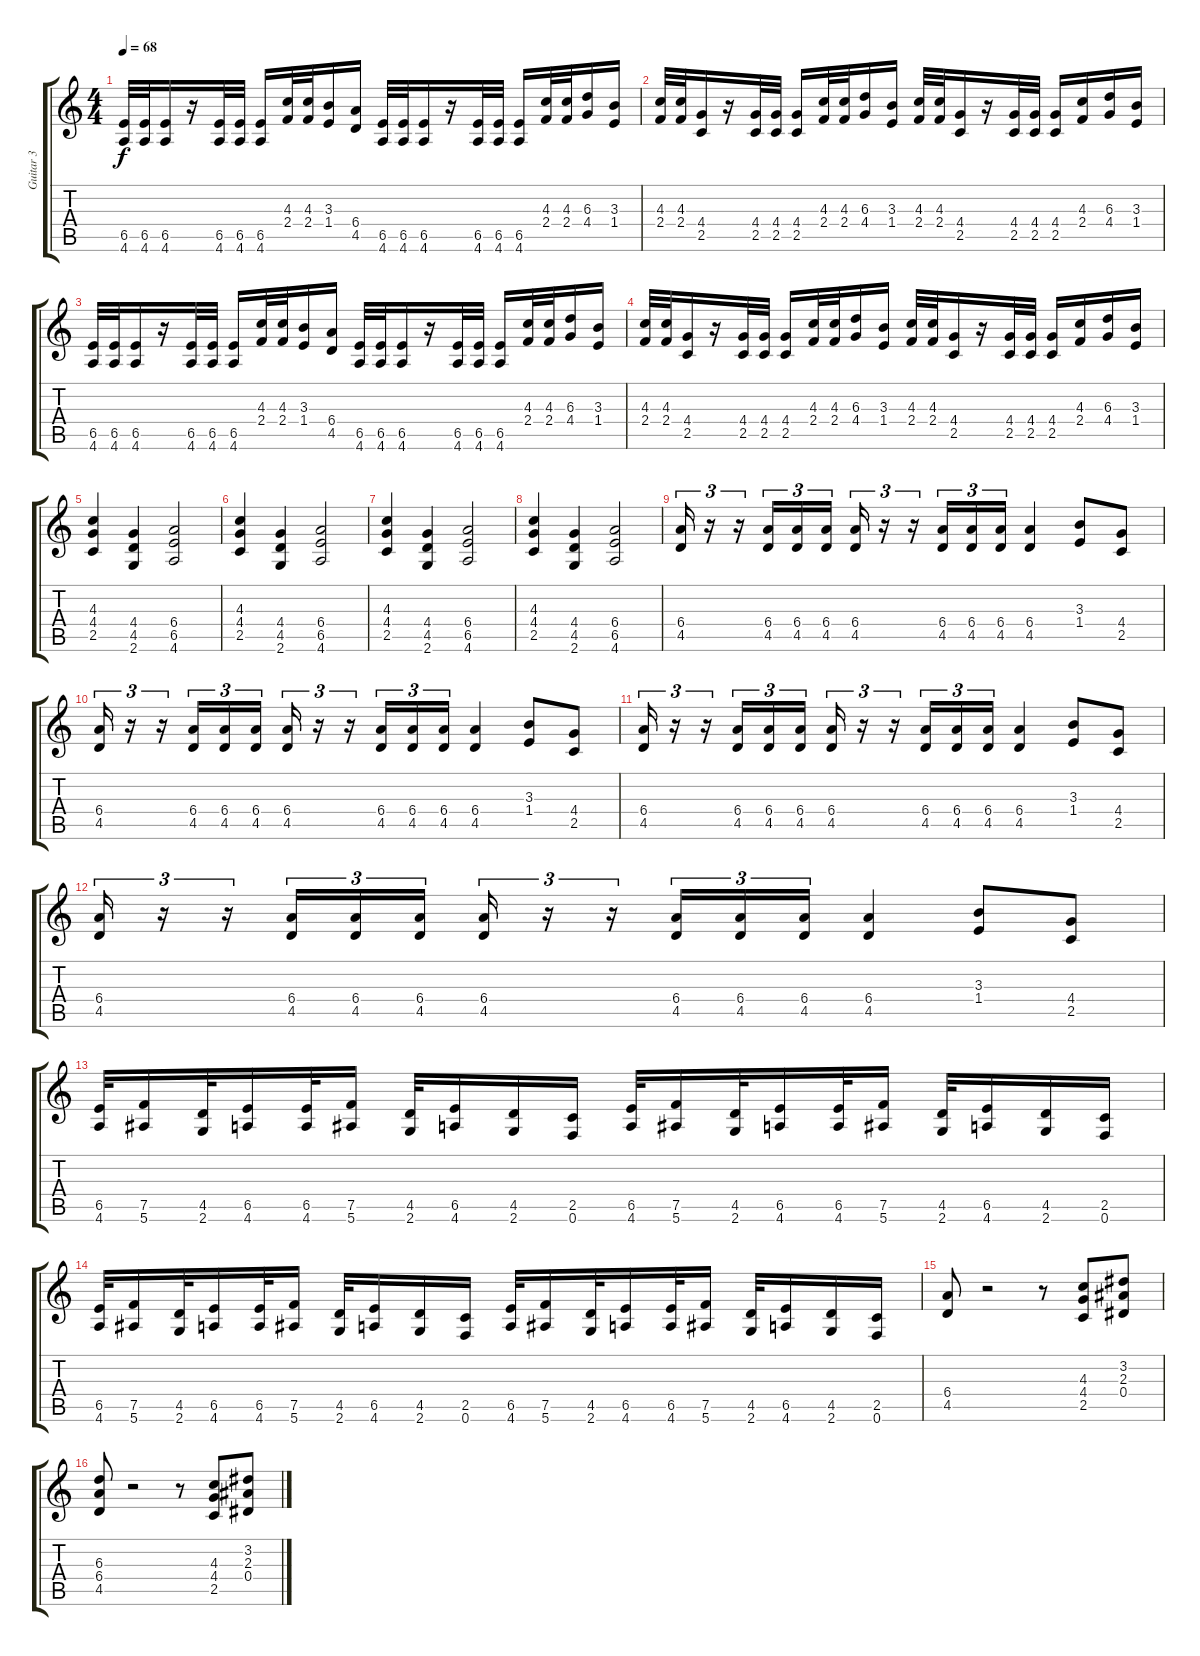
\track ("Guitar 3" "Guitar 3") {instrument distortionguitar}
\staff {score tabs}
\tuning (F4 C4 Ab3 Eb3 Bb2 F2) {hide}
\ts (4 4)
\section ("" "")
\tempo 68
\clef g2
\ks c
(6.5 4.6).32{dy f} (6.5 4.6).32 (6.5 4.6).16 r.16 (6.5 4.6).32 (6.5 4.6).32 (6.5 4.6).16 (4.3 2.4).32 (4.3 2.4).32 (3.3 1.4).16 (6.4 4.5).16 (6.5 4.6).32 (6.5 4.6).32 (6.5 4.6).16 r.16 (6.5 4.6).32 (6.5 4.6).32 (6.5 4.6).16 (4.3 2.4).32 (4.3 2.4).32 (6.3 4.4).16 (3.3 1.4).16 |
(4.3 2.4).32 (4.3 2.4).32 (4.4 2.5).16 r.16 (4.4 2.5).32 (4.4 2.5).32 (4.4 2.5).16 (4.3 2.4).32 (4.3 2.4).32 (6.3 4.4).16 (3.3 1.4).16 (4.3 2.4).32 (4.3 2.4).32 (4.4 2.5).16 r.16 (4.4 2.5).32 (4.4 2.5).32 (4.4 2.5).16 (4.3 2.4).16 (6.3 4.4).16 (3.3 1.4).16 |
(6.5 4.6).32 (6.5 4.6).32 (6.5 4.6).16 r.16 (6.5 4.6).32 (6.5 4.6).32 (6.5 4.6).16 (4.3 2.4).32 (4.3 2.4).32 (3.3 1.4).16 (6.4 4.5).16 (6.5 4.6).32 (6.5 4.6).32 (6.5 4.6).16 r.16 (6.5 4.6).32 (6.5 4.6).32 (6.5 4.6).16 (4.3 2.4).32 (4.3 2.4).32 (6.3 4.4).16 (3.3 1.4).16 |
(4.3 2.4).32 (4.3 2.4).32 (4.4 2.5).16 r.16 (4.4 2.5).32 (4.4 2.5).32 (4.4 2.5).16 (4.3 2.4).32 (4.3 2.4).32 (6.3 4.4).16 (3.3 1.4).16 (4.3 2.4).32 (4.3 2.4).32 (4.4 2.5).16 r.16 (4.4 2.5).32 (4.4 2.5).32 (4.4 2.5).16 (4.3 2.4).16 (6.3 4.4).16 (3.3 1.4).16 |
\section ("" "")
(4.3 4.4 2.5).4 (4.4 4.5 2.6).4 (6.4 6.5 4.6).2 |
(4.3 4.4 2.5).4 (4.4 4.5 2.6).4 (6.4 6.5 4.6).2 |
(4.3 4.4 2.5).4 (4.4 4.5 2.6).4 (6.4 6.5 4.6).2 |
(4.3 4.4 2.5).4 (4.4 4.5 2.6).4 (6.4 6.5 4.6).2 |
\section ("" "")
(6.4 4.5).16{tu (3 2)} r.16{tu (3 2)} r.16{tu (3 2)} (6.4 4.5).16{tu (3 2)} (6.4 4.5).16{tu (3 2)} (6.4 4.5).16{tu (3 2)} (6.4 4.5).16{tu (3 2)} r.16{tu (3 2)} r.16{tu (3 2)} (6.4 4.5).16{tu (3 2)} (6.4 4.5).16{tu (3 2)} (6.4 4.5).16{tu (3 2)} (6.4 4.5).4 (3.3 1.4).8 (4.4 2.5).8 |
(6.4 4.5).16{tu (3 2)} r.16{tu (3 2)} r.16{tu (3 2)} (6.4 4.5).16{tu (3 2)} (6.4 4.5).16{tu (3 2)} (6.4 4.5).16{tu (3 2)} (6.4 4.5).16{tu (3 2)} r.16{tu (3 2)} r.16{tu (3 2)} (6.4 4.5).16{tu (3 2)} (6.4 4.5).16{tu (3 2)} (6.4 4.5).16{tu (3 2)} (6.4 4.5).4 (3.3 1.4).8 (4.4 2.5).8 |
(6.4 4.5).16{tu (3 2)} r.16{tu (3 2)} r.16{tu (3 2)} (6.4 4.5).16{tu (3 2)} (6.4 4.5).16{tu (3 2)} (6.4 4.5).16{tu (3 2)} (6.4 4.5).16{tu (3 2)} r.16{tu (3 2)} r.16{tu (3 2)} (6.4 4.5).16{tu (3 2)} (6.4 4.5).16{tu (3 2)} (6.4 4.5).16{tu (3 2)} (6.4 4.5).4 (3.3 1.4).8 (4.4 2.5).8 |
(6.4 4.5).16{tu (3 2)} r.16{tu (3 2)} r.16{tu (3 2)} (6.4 4.5).16{tu (3 2)} (6.4 4.5).16{tu (3 2)} (6.4 4.5).16{tu (3 2)} (6.4 4.5).16{tu (3 2)} r.16{tu (3 2)} r.16{tu (3 2)} (6.4 4.5).16{tu (3 2)} (6.4 4.5).16{tu (3 2)} (6.4 4.5).16{tu (3 2)} (6.4 4.5).4 (3.3 1.4).8 (4.4 2.5).8 |
\section ("" "")
(6.5 4.6).32 (7.5 5.6).16 (4.5 2.6).32 (6.5 4.6).16 (6.5 4.6).32 (7.5 5.6).16 (4.5 2.6).32 (6.5 4.6).16 (4.5 2.6).16 (2.5 0.6).16 (6.5 4.6).32 (7.5 5.6).16 (4.5 2.6).32 (6.5 4.6).16 (6.5 4.6).32 (7.5 5.6).16 (4.5 2.6).32 (6.5 4.6).16 (4.5 2.6).16 (2.5 0.6).16 |
(6.5 4.6).32 (7.5 5.6).16 (4.5 2.6).32 (6.5 4.6).16 (6.5 4.6).32 (7.5 5.6).16 (4.5 2.6).32 (6.5 4.6).16 (4.5 2.6).16 (2.5 0.6).16 (6.5 4.6).32 (7.5 5.6).16 (4.5 2.6).32 (6.5 4.6).16 (6.5 4.6).32 (7.5 5.6).16 (4.5 2.6).32 (6.5 4.6).16 (4.5 2.6).16 (2.5 0.6).16 |
\section ("" "")
(6.4 4.5).8 r.2 r.8 (4.3 4.4 2.5).8 (3.2 2.3 0.4).8 |
(6.3 6.4 4.5).8 r.2 r.8 (4.3 4.4 2.5).8 (3.2 2.3 0.4).8
